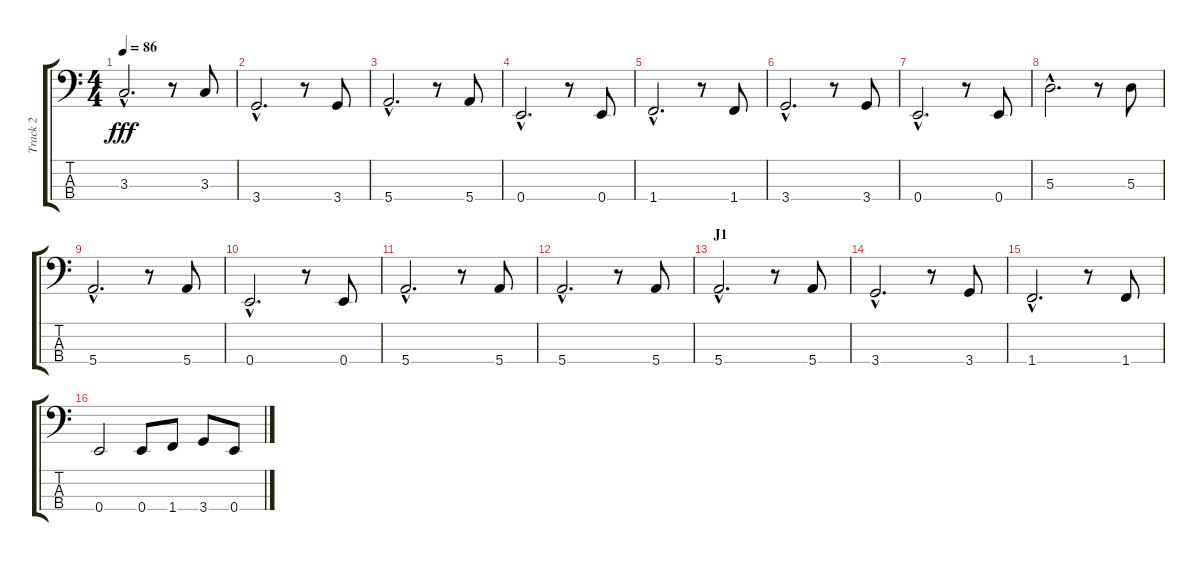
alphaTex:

\track ("Track 2" "Track 2") {instrument electricbasspick}
\staff {score tabs}
\tuning (G2 D2 A1 E1) {hide}
\ts (4 4)
\tempo 86
\clef f4
\ks c
3.3{hac}.2{d dy fff} r.8 3.3.8 |
3.4{hac}.2{d} r.8 3.4.8 |
5.4{hac}.2{d} r.8 5.4.8 |
0.4{hac}.2{d} r.8 0.4.8 |
1.4{hac}.2{d} r.8 1.4.8 |
3.4{hac}.2{d} r.8 3.4.8 |
0.4{hac}.2{d} r.8 0.4.8 |
5.3{hac}.2{d} r.8 5.3.8 |
5.4{hac}.2{d} r.8 5.4.8 |
0.4{hac}.2{d} r.8 0.4.8 |
5.4{hac}.2{d} r.8 5.4.8 |
5.4{hac}.2{d} r.8 5.4.8 |
\section ("" "J1")
5.4{hac}.2{d} r.8 5.4.8 |
3.4{hac}.2{d} r.8 3.4.8 |
1.4{hac}.2{d} r.8 1.4.8 |
0.4.2 0.4.8 1.4.8 3.4.8 0.4.8
